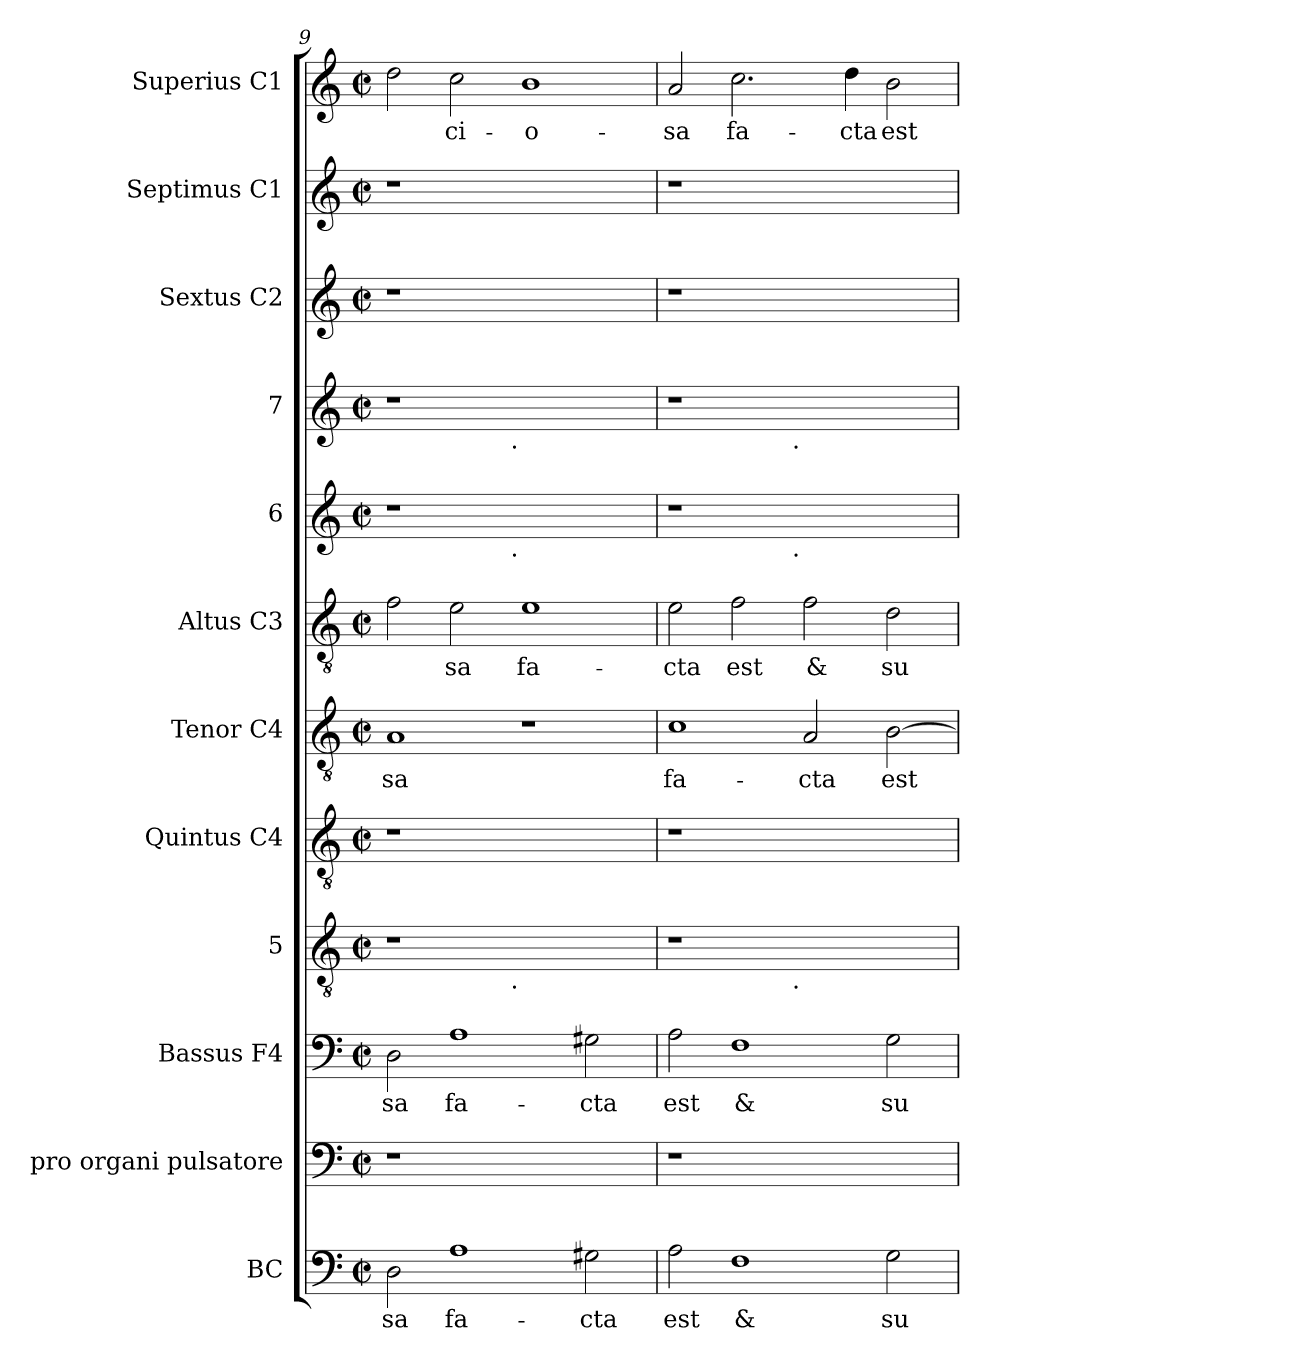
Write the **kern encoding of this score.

**kern	**text	**kern	**kern	**text	**kern	**kern	**kern	**text	**kern	**text	**kern	**kern	**kern	**kern	**kern	**text
*part12	*part12	*part11	*part10	*part10	*part9	*part8	*part7	*part7	*part6	*part6	*part5	*part4	*part3	*part2	*part1	*part1
*staff12	*staff12	*staff11	*staff10	*staff10	*staff9	*staff8	*staff7	*staff7	*staff6	*staff6	*staff5	*staff4	*staff3	*staff2	*staff1	*staff1
*I"BC	*	*I"pro organi  pulsatore	*I"Bassus  F4	*	*I"5	*I"Quintus  C4	*I"Tenor  C4	*	*I"Altus  C3	*	*I"6	*I"7	*I"Sextus  C2	*I"Septimus  C1	*I"Superius  C1	*
*I'BC	*	*	*I'B	*	*	*	*I'T	*	*I'A	*	*	*	*	*	*I'S	*
*clefF4	*	*clefF4	*clefF4	*	*clefGv2	*clefGv2	*clefGv2	*	*clefGv2	*	*clefG2	*clefG2	*clefG2	*clefG2	*clefG2	*
*k[]	*	*k[]	*k[]	*	*k[]	*k[]	*k[]	*	*k[]	*	*k[]	*k[]	*k[]	*k[]	*k[]	*
*C:	*	*C:	*C:	*	*C:	*C:	*C:	*	*C:	*	*C:	*C:	*C:	*C:	*C:	*
*M2/2	*	*M2/2	*M2/2	*	*M2/2	*M2/2	*M2/2	*	*M2/2	*	*M2/2	*M2/2	*M2/2	*M2/2	*M2/2	*
*met(c|)	*	*met(c|)	*met(c|)	*	*met(c|)	*met(c|)	*met(c|)	*	*met(c|)	*	*met(c|)	*met(c|)	*met(c|)	*met(c|)	*met(c|)	*
=9	=9	=9	=9	=9	=9	=9	=9	=9	=9	=9	=9	=9	=9	=9	=9	=9
!	!LO:LY:a:cj	!	!	!LO:LY:b:cj	!	!	!	!LO:LY:b:cj	!	!LO:LY:b:cj	!	!	!	!	!	!LO:LY:b:cj
*	*	*	*	*	*^	*	*	*	*	*	*^	*^	*	*	*	*
2D\	-sa	1r	2D\	-sa	1r	2ryy	1r	1A	-sa	2f\	--	1r	2ryy	1r	2ryy	1r	1r	2dd\	--
!	!LO:LY:a:cj	!	!	!LO:LY:b:cj	!	!	!	!	!	!	!LO:LY:b:cj	!	!	!	!	!	!	!	!LO:LY:b:cj
1A	fa-	.	1A	fa-	.	4...ryy	.	.	.	2e\	-sa	.	4...ryy	.	4...ryy	.	.	2cc\	-ci-
!	!	!	!	!	!	!	!	!	!	!	!	!	!	!	!LO:TX:b:t=.	!	!	!	!
!	!	!	!	!	!	!	!	!	!	!	!	!	!LO:TX:b:t=.	!	!	!	!	!	!
!	!	!	!	!	!	!LO:TX:b:t=.	!	!	!	!	!	!	!	!	!	!	!	!	!
.	.	.	.	.	.	1ryy	.	.	.	.	.	.	1ryy	.	1ryy	.	.	.	.
!	!	!	!	!	!	!	!	!	!	!	!LO:LY:b:cj	!	!	!	!	!	!	!	!LO:LY:b:cj
.	.	1ryy	.	.	1ryy	.	1ryy	1r	.	1e	fa-	1ryy	.	1ryy	.	1ryy	1ryy	1b	-o-
!	!LO:LY:a:cj	!	!	!LO:LY:b:cj	!	!	!	!	!	!	!	!	!	!	!	!	!	!	!
2G#X\	-cta	.	2G#X\	-cta	.	.	.	.	.	.	.	.	.	.	.	.	.	.	.
.	.	.	.	.	.	32ryy	.	.	.	.	.	.	32ryy	.	32ryy	.	.	.	.
=10	=10	=10	=10	=10	=10	=10	=10	=10	=10	=10	=10	=10	=10	=10	=10	=10	=10	=10	=10
!	!LO:LY:a:cj	!	!	!LO:LY:b:cj	!	!	!	!	!LO:LY:b:cj	!	!LO:LY:b:cj	!	!	!	!	!	!	!	!LO:LY:b:cj
2A\	est	1r	2A\	est	1r	2ryy	1r	1c	fa-	2e\	-cta	1r	2ryy	1r	2ryy	1r	1r	2a/	-sa
!	!LO:LY:a:cj	!	!	!LO:LY:b:cj	!	!	!	!	!	!	!LO:LY:b:cj	!	!	!	!	!	!	!	!LO:LY:b:cj
1F	&	.	1F	&	.	4...ryy	.	.	.	2f\	est	.	4...ryy	.	4...ryy	.	.	2.cc\	fa-
!	!	!	!	!	!	!	!	!	!	!	!	!	!	!	!LO:TX:b:t=.	!	!	!	!
!	!	!	!	!	!	!	!	!	!	!	!	!	!LO:TX:b:t=.	!	!	!	!	!	!
!	!	!	!	!	!	!LO:TX:b:t=.	!	!	!	!	!	!	!	!	!	!	!	!	!
.	.	.	.	.	.	1ryy	.	.	.	.	.	.	1ryy	.	1ryy	.	.	.	.
!	!	!	!	!	!	!	!	!	!LO:LY:b:cj	!	!LO:LY:b:cj	!	!	!	!	!	!	!	!
.	.	1ryy	.	.	1ryy	.	1ryy	2A/	-cta	2f\	&	1ryy	.	1ryy	.	1ryy	1ryy	.	.
!	!	!	!	!	!	!	!	!	!	!	!	!	!	!	!	!	!	!	!LO:LY:b:cj
.	.	.	.	.	.	.	.	.	.	.	.	.	.	.	.	.	.	4dd\	-cta
!	!LO:LY:a:cj	!	!	!LO:LY:b:cj	!	!	!	!	!LO:LY:b:cj	!	!LO:LY:b:cj	!	!	!	!	!	!	!	!LO:LY:b:cj
2G\	su-	.	2G\	su-	.	.	.	[>2B\	est	2d\	su-	.	.	.	.	.	.	2b\	est
.	.	.	.	.	.	32ryy	.	.	.	.	.	.	32ryy	.	32ryy	.	.	.	.
*	*	*	*	*	*	*	*	*	*	*	*	*v	*v	*	*	*	*	*	*
*	*	*	*	*	*v	*v	*	*	*	*	*	*	*v	*v	*	*	*	*
=	=	=	=	=	=	=	=	=	=	=	=	=	=	=	=	=
*-	*-	*-	*-	*-	*-	*-	*-	*-	*-	*-	*-	*-	*-	*-	*-	*-
